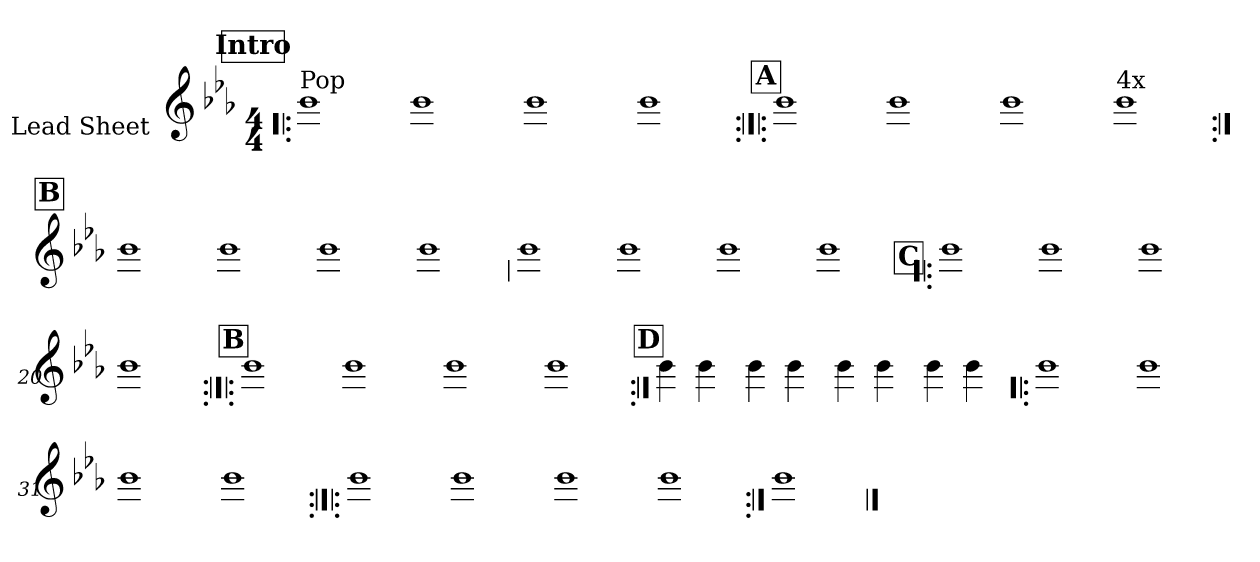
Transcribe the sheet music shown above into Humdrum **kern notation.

**kern
*part1
*staff1
*I"Lead Sheet
*stria0
*clefG2
*k[b-e-a-]
*c:
*M4/4
*MM88
!!LO:REH:place=s1:a:t=Intro
=1!|:
!LO:TX:a:t=Pop
1b-
=2-
1b-
=3-
1b-
=4-
1b-
!!LO:LB:g=z
!!LO:REH:place=s1:a:t=A
=5:|!|:
1b-
=6-
1b-
=7-
1b-
=8-
!LO:TX:a:t=4x
1b-
!!LO:LB:g=z
!!LO:REH:place=s1:a:t=B
=9:|!
1b-
=10-
1b-
=11-
1b-
=12-
1b-
!!LO:LB:g=z
=13
1b-
=14-
1b-
=15-
1b-
=16-
1b-
!!LO:LB:g=z
!!LO:REH:place=s1:a:t=C
=17!|:
1b-
=18-
1b-
=19-
1b-
=20-
1b-
!!LO:LB:g=z
!!LO:REH:place=s1:a:t=B
=21:|!|:
1b-
=22-
1b-
=23-
1b-
=24-
1b-
!!LO:LB:g=z
!!LO:REH:place=s1:a:t=D
=25:|!
4b-
4b-
=26-
4b-
4b-
=27-
4b-
4b-
=28-
4b-
4b-
!!LO:LB:g=z
=29!|:
1b-
=30-
1b-
=31-
1b-
=32-
1b-
!!LO:LB:g=z
=33:|!|:
1b-
=34-
1b-
=35-
1b-
=36-
1b-
!!LO:LB:g=z
=37:|!
1b-
==
*-
